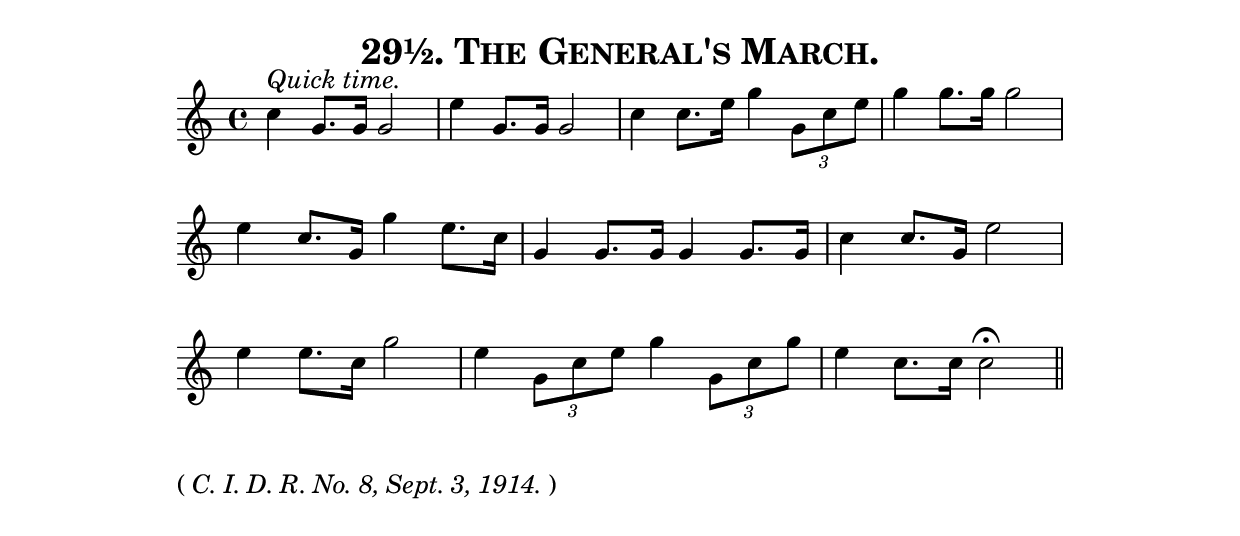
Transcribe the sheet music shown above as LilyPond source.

\version "2.8"
\paper{ line-width=15\cm indent=0\mm }

\header{ tagline="" title=\markup \smallCaps "29½. The General's March." }
% Period after "29½" missing in original, but present in number 30½.

tempomark = s1*0^\markup { \large { \italic { Quick time. } } }

\score {
 \new Staff \relative c'' {
  \set Staff.midiInstrument = #"trumpet"
  \set Score.barNumberVisibility = ##f
  \clef treble
  \key c \major
  \autoBeamOff
  \time 4/4
  \tempomark 

  c4 g8.[ g16] g2 |
  e'4 g,8.[ g16] g2 |
  c4 c8.[ e16] g4 \times 2/3 { g,8[ c e] } |

  g4 g8.[ g16] g2 |
  e4 c8.[ g16] g'4 e8.[ c16] |
  g4 g8.[ g16] g4 g8.[ g16] |

  c4 c8.[ g16] e'2 |
  e4 e8.[ c16] g'2 |

  e4 \times 2/3 { g,8[ c e] } g4 \times 2/3 { g,8[ c g'] } |
  e4 c8.[ c16] c2\fermata \bar "||"

 }
 \layout { }
 \midi { \tempo 4=120 }
}
\markup { \large { ( \italic{ C. I. D. R. No. 8, Sept. 3, 1914. } ) } }
